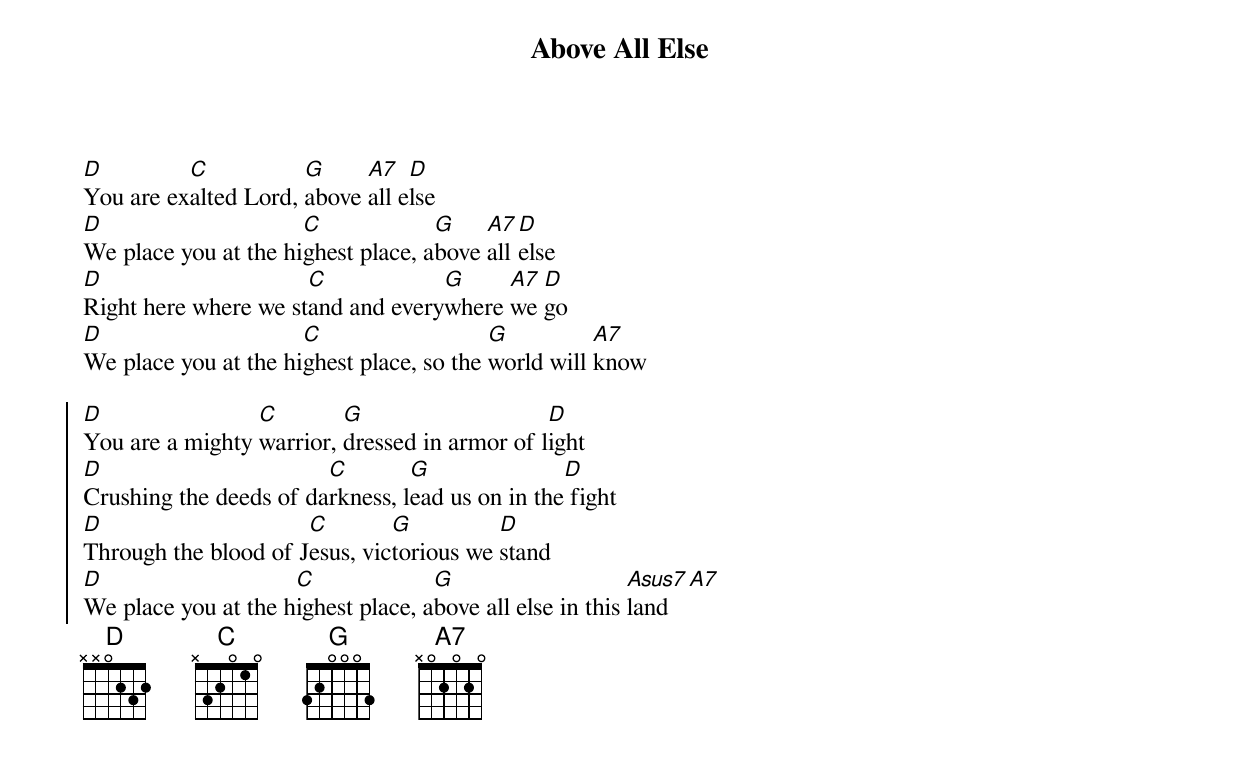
{title: Above All Else}
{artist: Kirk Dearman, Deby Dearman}
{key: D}

{start_of_verse}
[D]You are ex[C]alted Lord, [G]above [A7]all e[D]lse
[D]We place you at the hi[C]ghest place, a[G]bove [A7]all [D]else
[D]Right here where we st[C]and and every[G]where [A7]we [D]go
[D]We place you at the hi[C]ghest place, so the [G]world will [A7]know
{end_of_verse}

{start_of_chorus}
[D]You are a mighty [C]warrior, [G]dressed in armor of l[D]ight
[D]Crushing the deeds of da[C]rkness, l[G]ead us on in the[D] fight
[D]Through the blood of J[C]esus, vic[G]torious we [D]stand
[D]We place you at the h[C]ighest place, a[G]bove all else in this [Asus7]land [A7]
{end_of_chorus}
